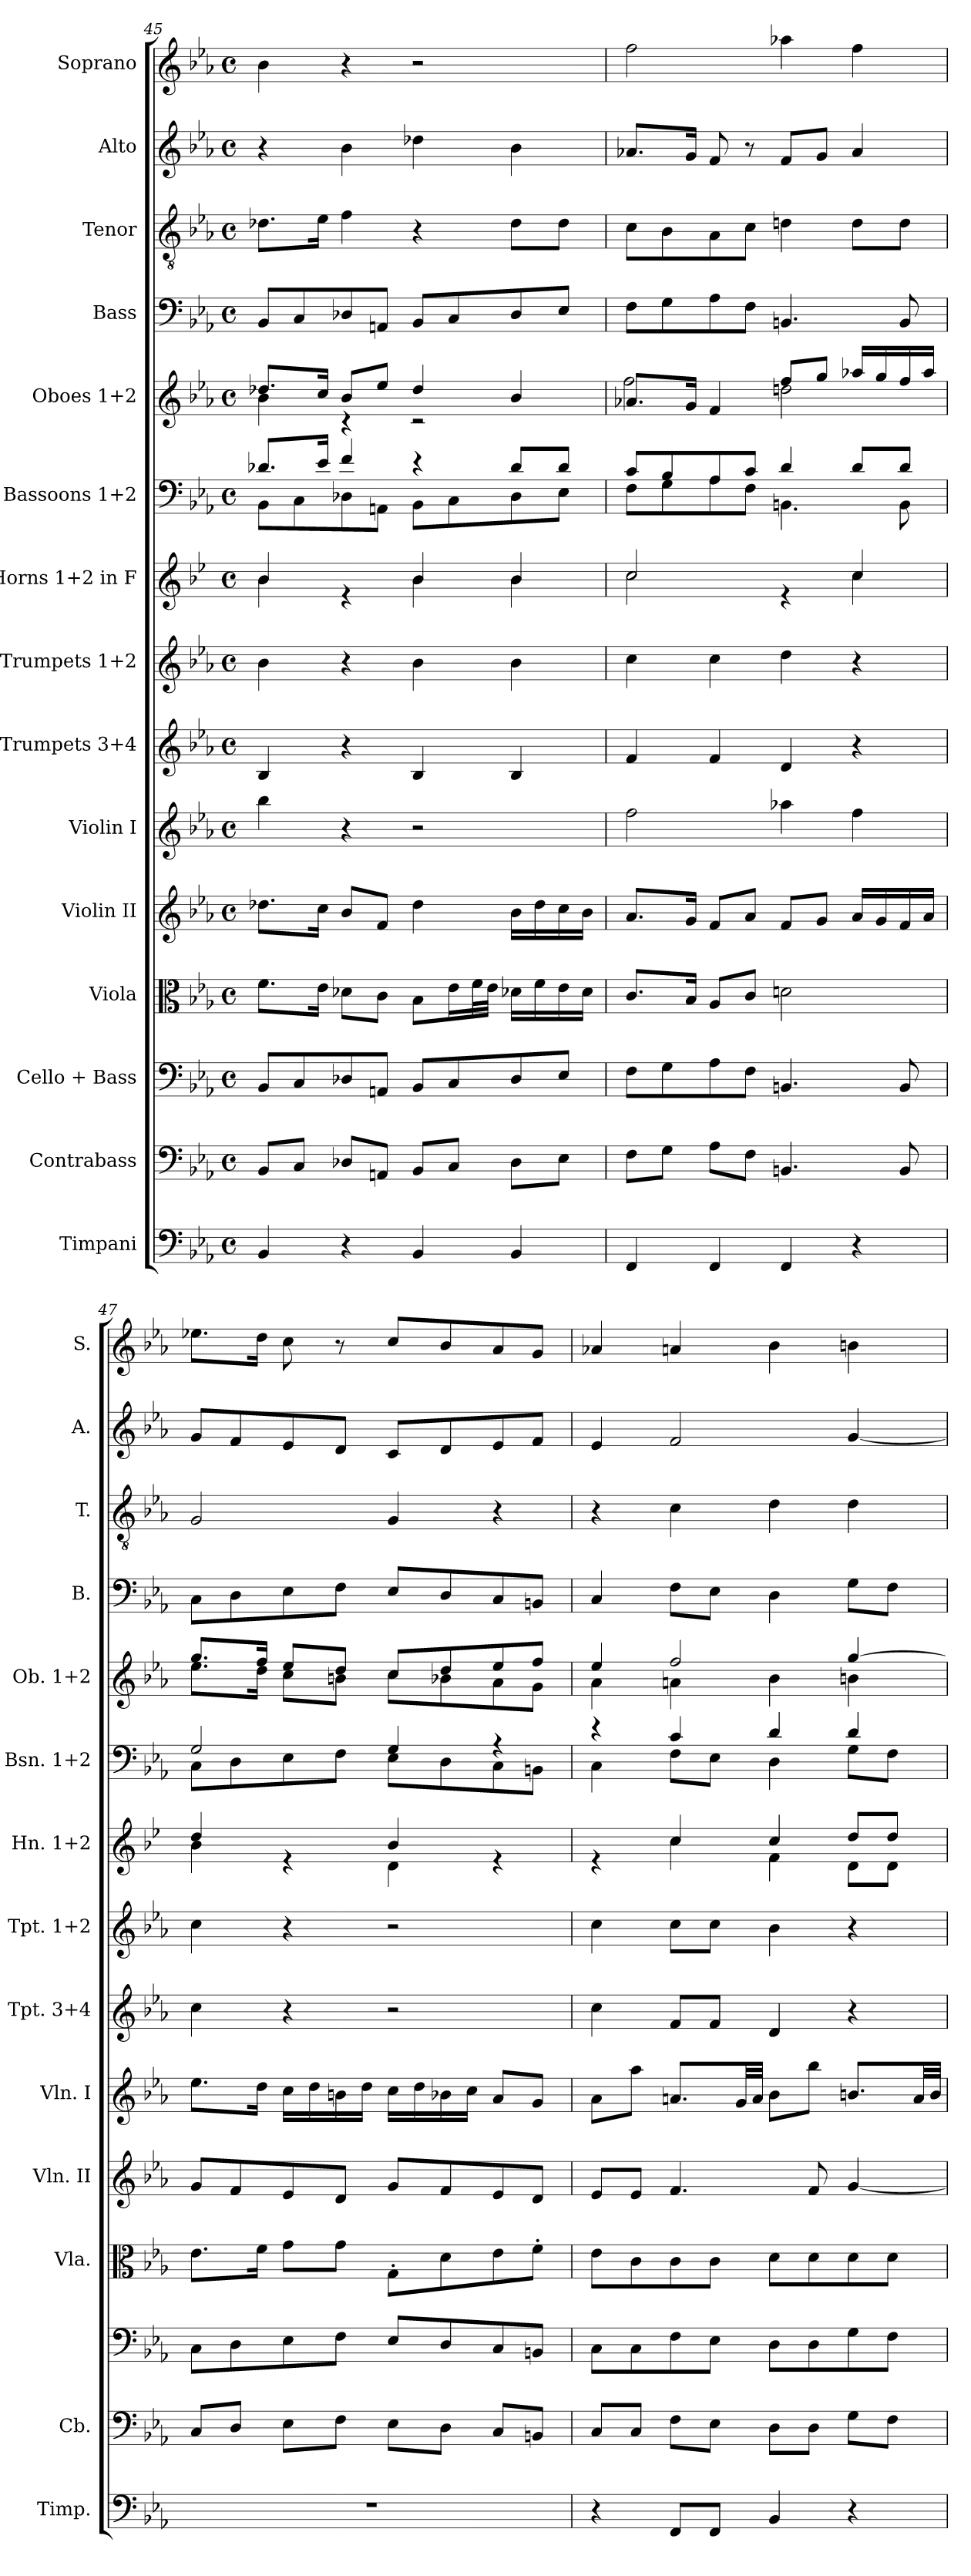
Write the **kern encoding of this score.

**kern	**kern	**kern	**kern	**kern	**kern	**kern	**kern	**kern	**kern	**kern	**kern	**kern	**kern	**kern
*part15	*part14	*part13	*part12	*part11	*part10	*part9	*part8	*part7	*part6	*part5	*part4	*part3	*part2	*part1
*staff15	*staff14	*staff13	*staff12	*staff11	*staff10	*staff9	*staff8	*staff7	*staff6	*staff5	*staff4	*staff3	*staff2	*staff1
*I"Timpani	*I"Contrabass	*I"Cello + Bass	*I"Viola	*I"Violin II	*I"Violin I	*I"Trumpets 3+4	*I"Trumpets 1+2	*I"Horns 1+2 in F	*I"Bassoons 1+2	*I"Oboes 1+2	*I"Bass	*I"Tenor	*I"Alto	*I"Soprano
*I'Timp.	*I'Cb.	*	*I'Vla.	*I'Vln. II	*I'Vln. I	*I'Tpt. 3+4	*I'Tpt. 1+2	*I'Hn. 1+2	*I'Bsn. 1+2	*I'Ob. 1+2	*I'B.	*I'T.	*I'A.	*I'S.
*clefF4	*clefF4	*clefF4	*clefC3	*clefG2	*clefG2	*clefG2	*clefG2	*clefG2	*clefF4	*clefG2	*clefF4	*clefGv2	*clefG2	*clefG2
*	*ITrd7c12	*	*	*	*	*	*	*ITrd4c7	*	*	*	*	*	*
*k[b-e-a-]	*k[b-e-a-]	*k[b-e-a-]	*k[b-e-a-]	*k[b-e-a-]	*k[b-e-a-]	*k[b-e-a-]	*k[b-e-a-]	*k[b-e-a-]	*k[b-e-a-]	*k[b-e-a-]	*k[b-e-a-]	*k[b-e-a-]	*k[b-e-a-]	*k[b-e-a-]
*M4/4	*M4/4	*M4/4	*M4/4	*M4/4	*M4/4	*M4/4	*M4/4	*M4/4	*M4/4	*M4/4	*M4/4	*M4/4	*M4/4	*M4/4
*met(c)	*met(c)	*met(c)	*met(c)	*met(c)	*met(c)	*met(c)	*met(c)	*met(c)	*met(c)	*met(c)	*met(c)	*met(c)	*met(c)	*met(c)
=45	=45	=45	=45	=45	=45	=45	=45	=45	=45	=45	=45	=45	=45	=45
*	*	*	*	*	*	*	*	*^	*^	*^	*	*	*	*
4BB-/	8BBB-/L	8BB-/L	8.f\L	8.dd-X\L	4bb-\	4B-/	4b-\	4e-/	4e-\	8.d-X/L	8BB-\L	8.dd-X/L	4b-\	8BB-/L	8.d-X\L	4r	4b-\
.	8CC/J	8C/	.	.	.	.	.	.	.	.	8C\	.	.	8C/	.	.	.
.	.	.	16e-\Jk	16cc\Jk	.	.	.	.	.	16e-/Jk	.	16cc/Jk	.	.	16e-\Jk	.	.
4r	8DD-X/L	8D-X/	8d-X\L	8b-/L	4r	4r	4r	4re	4ryy	4f/	8D-X\	8b-/L	4r	8D-X/	4f\	4b-\	4r
.	8AAAn/J	8AAn/J	8c\J	8f/J	.	.	.	.	.	.	8AAn\J	8ee-/J	.	8AAn/J	.	.	.
4BB-/	8BBB-/L	8BB-/L	8B-\L	4dd-\	2r	4B-/	4b-\	4e-/	4e-\	4r	8BB-\L	4dd-/	2r	8BB-/L	4r	4dd-X\	2r
.	8CC/J	8C/	16e-\L	.	.	.	.	.	.	.	8C\	.	.	8C/	.	.	.
.	.	.	32f\L	.	.	.	.	.	.	.	.	.	.	.	.	.	.
.	.	.	32e-\JJJ	.	.	.	.	.	.	.	.	.	.	.	.	.	.
4BB-/	8DD-\L	8D-/	16d-X\LL	16b-\LL	.	4B-/	4b-\	4e-/	4e-\	8d-/L	8D-\	4b-/	.	8D-/	8d-\L	4b-\	.
.	.	.	16f\	16dd-\	.	.	.	.	.	.	.	.	.	.	.	.	.
.	8EE-\J	8E-/J	16e-\	16cc\	.	.	.	.	.	8d-/J	8E-\J	.	.	8E-/J	8d-\J	.	.
.	.	.	16d-\JJ	16b-\JJ	.	.	.	.	.	.	.	.	.	.	.	.	.
=46	=46	=46	=46	=46	=46	=46	=46	=46	=46	=46	=46	=46	=46	=46	=46	=46	=46
4FF/	8FF\L	8F\L	8.c/L	8.a-/L	2ff\	4f/	4cc\	2f/	2f\	8c/L	8F\L	8.a-X/L	2ff\	8F\L	8c\L	8.a-X/L	2ff\
.	8GG\J	8G\	.	.	.	.	.	.	.	8B-/	8G\	.	.	8G\	8B-\	.	.
.	.	.	16B-/Jk	16g/Jk	.	.	.	.	.	.	.	16g/Jk	.	.	.	16g/Jk	.
4FF/	8AA-\L	8A-\	8A-/L	8f/L	.	4f/	4cc\	.	.	8A-/	8A-\	4f/	.	8A-\	8A-\	8f/	.
.	8FF\J	8F\J	8c/J	8a-/J	.	.	.	.	.	8c/J	8F\J	.	.	8F\J	8c\J	8r	.
4FF/	4.BBBn/	4.BBn/	2dn\	8f/L	4aa-X\	4d/	4dd\	4re	4ryy	4d/	4.BBn\	8ff/L	2ddn\	4.BBn/	4dn\	8f/L	4aa-X\
.	.	.	.	8g/J	.	.	.	.	.	.	.	8gg/J	.	.	.	8g/J	.
4r	.	.	.	16a-/LL	4ff\	4r	4r	4f/	4f\	8d/L	.	16aa-X/LL	.	.	8d\L	4a-/	4ff\
.	.	.	.	16g/	.	.	.	.	.	.	.	16gg/	.	.	.	.	.
.	8BBB/	8BB/	.	16f/	.	.	.	.	.	8d/J	8BB\	16ff/	.	8BB/	8d\J	.	.
.	.	.	.	16a-/JJ	.	.	.	.	.	.	.	16aa-/JJ	.	.	.	.	.
!!LO:PB:g=z
=47	=47	=47	=47	=47	=47	=47	=47	=47	=47	=47	=47	=47	=47	=47	=47	=47	=47
1r	8CC/L	8C\L	8.e-\L	8g/L	8.ee-\L	4cc\	4cc\	4g/	4e-\	2G/	8C\L	8.gg/L	8.ee-\L	8C\L	2G/	8g/L	8.ee-X\L
.	8DD/J	8D\	.	8f/	.	.	.	.	.	.	8D\	.	.	8D\	.	8f/	.
.	.	.	16f\Jk	.	16dd\Jk	.	.	.	.	.	.	16ff/Jk	16dd\Jk	.	.	.	16dd\Jk
.	8EE-\L	8E-\	8g\L	8e-/	16cc\LL	4r	4r	4re	4ryy	.	8E-\	8ee-/L	8cc\L	8E-\	.	8e-/	8cc\
.	.	.	.	.	16dd\	.	.	.	.	.	.	.	.	.	.	.	.
.	8FF\J	8F\J	8g\J	8d/J	16bn\	.	.	.	.	.	8F\J	8dd/J	8bn\J	8F\J	.	8d/J	8r
.	.	.	.	.	16dd\JJ	.	.	.	.	.	.	.	.	.	.	.	.
.	8EE-\L	8E-/L	8G'\L	8g/L	16cc\LL	2r	2r	4e-/	4G\	4G/	8E-\L	8cc/L	8cc\L	8E-/L	4G/	8c/L	8cc/L
.	.	.	.	.	16dd\	.	.	.	.	.	.	.	.	.	.	.	.
.	8DD\J	8D/	8d\	8f/	16b-X\	.	.	.	.	.	8D\	8dd/	8b-X\	8D/	.	8d/	8b-/
.	.	.	.	.	16cc\JJ	.	.	.	.	.	.	.	.	.	.	.	.
.	8CC/L	8C/	8e-\	8e-/	8a-/L	.	.	4re	4ryy	4r	8C\	8ee-/	8a-\	8C/	4r	8e-/	8a-/
.	8BBBn/J	8BBn/J	8f'\J	8d/J	8g/J	.	.	.	.	.	8BBn\J	8ff/J	8g\J	8BBn/J	.	8f/J	8g/J
=48	=48	=48	=48	=48	=48	=48	=48	=48	=48	=48	=48	=48	=48	=48	=48	=48	=48
4r	8CC/L	8C\L	8e-\L	8e-/L	8a-\L	4cc\	4cc\	4re	4ryy	4r	4C\	4ee-/	4a-\	4C/	4r	4e-/	4a-X/
.	8CC/J	8C\	8c\	8e-/J	8aa-\J	.	.	.	.	.	.	.	.	.	.	.	.
8FF/L	8FF\L	8F\	8c\	4.f/	8.an/L	8f/L	8cc\L	4f/	4f\	4c/	8F\L	2ff/	4an\	8F\L	4c\	2f/	4an/
8FF/J	8EE-\J	8E-\J	8c\J	.	.	8f/J	8cc\J	.	.	.	8E-\J	.	.	8E-\J	.	.	.
.	.	.	.	.	32g/LL	.	.	.	.	.	.	.	.	.	.	.	.
.	.	.	.	.	32a/JJJ	.	.	.	.	.	.	.	.	.	.	.	.
4BB-/	8DD\L	8D\L	8d\L	.	8b-\L	4d/	4b-\	4f/	4B-\	4d/	4D\	.	4b-\	4D\	4d\	.	4b-\
.	8DD\J	8D\	8d\	8f/	8bb-\J	.	.	.	.	.	.	.	.	.	.	.	.
4r	8GG\L	8G\	8d\	[4g/	8.bn/L	4r	4r	8g/L	8G\L	4d/	8G\L	[4gg/	4bn\	8G\L	4d\	[4g/	4bn\
.	8FF\J	8F\J	8d\J	.	.	.	.	8g/J	8G\J	.	8F\J	.	.	8F\J	.	.	.
.	.	.	.	.	32a/LL	.	.	.	.	.	.	.	.	.	.	.	.
.	.	.	.	.	32b/JJJ	.	.	.	.	.	.	.	.	.	.	.	.
*	*	*	*	*	*	*	*	*v	*v	*	*	*v	*v	*	*	*	*
*	*	*	*	*	*	*	*	*	*v	*v	*	*	*	*	*
=	=	=	=	=	=	=	=	=	=	=	=	=	=	=
*-	*-	*-	*-	*-	*-	*-	*-	*-	*-	*-	*-	*-	*-	*-
